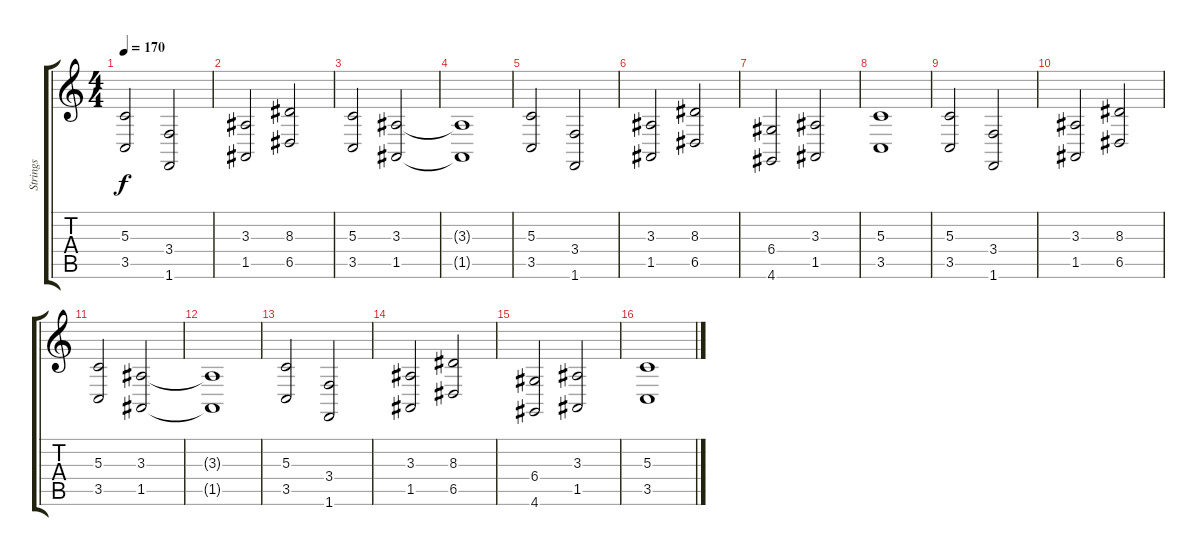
\track ("Strings" "Strings") {instrument stringensemble1}
\staff {score tabs}
\tuning (E4 B3 G3 D3 A2 E2) {hide}
\ts (4 4)
\tempo 170
\clef g2
\ks c
(5.3 3.5).2{dy f} (3.4 1.6).2 |
(3.3 1.5).2 (8.3 6.5).2 |
(5.3 3.5).2 (3.3 1.5).2 |
(3.3{t} 1.5{t}).1 |
(5.3 3.5).2 (3.4 1.6).2 |
(3.3 1.5).2 (8.3 6.5).2 |
(6.4 4.6).2 (3.3 1.5).2 |
(5.3 3.5).1 |
(5.3 3.5).2 (3.4 1.6).2 |
(3.3 1.5).2 (8.3 6.5).2 |
(5.3 3.5).2 (3.3 1.5).2 |
(3.3{t} 1.5{t}).1 |
(5.3 3.5).2 (3.4 1.6).2 |
(3.3 1.5).2 (8.3 6.5).2 |
(6.4 4.6).2 (3.3 1.5).2 |
(5.3 3.5).1
